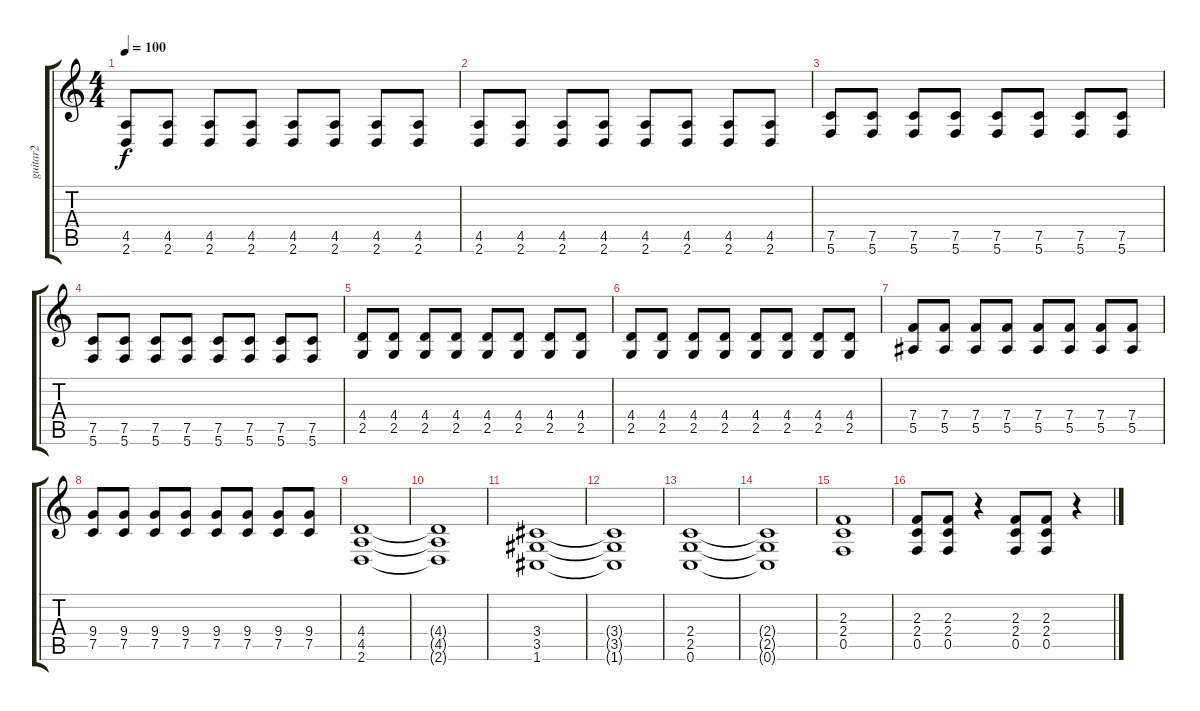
\track ("guitar2" "guitar2") {instrument acousticguitarnylon}
\staff {score tabs}
\tuning (C4 G3 Eb3 Bb2 F2 C2) {hide}
\ts (4 4)
\tempo 100
\clef g2
\ks c
(4.5 2.6).8{dy f} (4.5 2.6).8 (4.5 2.6).8 (4.5 2.6).8 (4.5 2.6).8 (4.5 2.6).8 (4.5 2.6).8 (4.5 2.6).8 |
(4.5 2.6).8 (4.5 2.6).8 (4.5 2.6).8 (4.5 2.6).8 (4.5 2.6).8 (4.5 2.6).8 (4.5 2.6).8 (4.5 2.6).8 |
(7.5 5.6).8 (7.5 5.6).8 (7.5 5.6).8 (7.5 5.6).8 (7.5 5.6).8 (7.5 5.6).8 (7.5 5.6).8 (7.5 5.6).8 |
(7.5 5.6).8 (7.5 5.6).8 (7.5 5.6).8 (7.5 5.6).8 (7.5 5.6).8 (7.5 5.6).8 (7.5 5.6).8 (7.5 5.6).8 |
(4.4 2.5).8 (4.4 2.5).8 (4.4 2.5).8 (4.4 2.5).8 (4.4 2.5).8 (4.4 2.5).8 (4.4 2.5).8 (4.4 2.5).8 |
(4.4 2.5).8 (4.4 2.5).8 (4.4 2.5).8 (4.4 2.5).8 (4.4 2.5).8 (4.4 2.5).8 (4.4 2.5).8 (4.4 2.5).8 |
(7.4 5.5).8 (7.4 5.5).8 (7.4 5.5).8 (7.4 5.5).8 (7.4 5.5).8 (7.4 5.5).8 (7.4 5.5).8 (7.4 5.5).8 |
(9.4 7.5).8 (9.4 7.5).8 (9.4 7.5).8 (9.4 7.5).8 (9.4 7.5).8 (9.4 7.5).8 (9.4 7.5).8 (9.4 7.5).8 |
(4.4 4.5 2.6).1{instrument overdrivenguitar} |
(4.4{t} 4.5{t} 2.6{t}).1 |
(3.4 3.5 1.6).1 |
(3.4{t} 3.5{t} 1.6{t}).1 |
(2.4 2.5 0.6).1 |
(2.4{t} 2.5{t} 0.6{t}).1 |
(2.3 2.4 0.5).1 |
(2.3 2.4 0.5).8 (2.3 2.4 0.5).8 r.4 (2.3 2.4 0.5).8 (2.3 2.4 0.5).8 r.4
